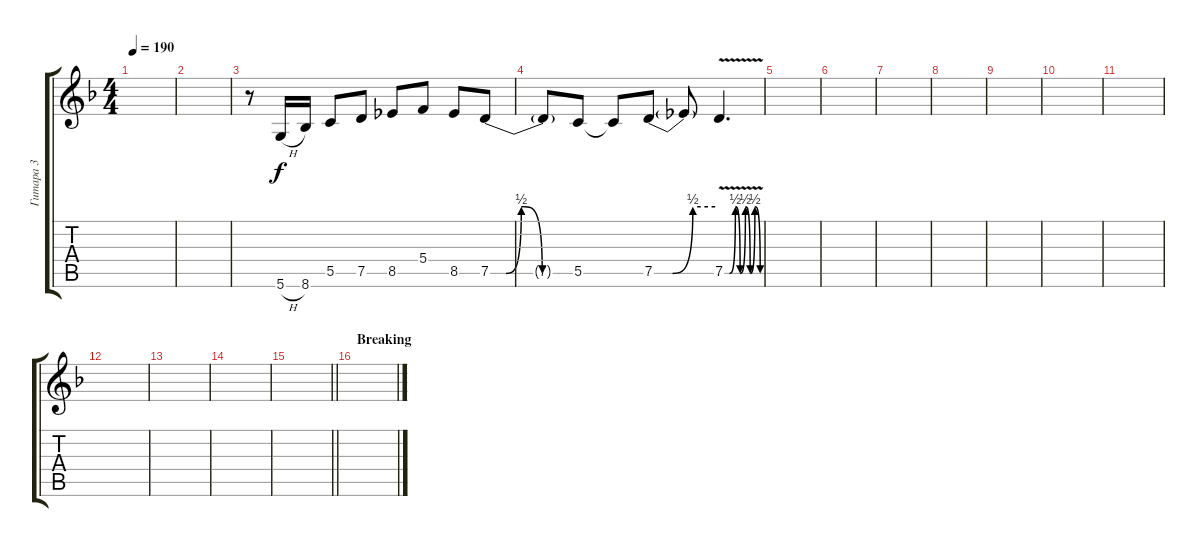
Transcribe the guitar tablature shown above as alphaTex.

\track ("Гитара 3" "Гитара 3") {instrument distortionguitar}
\staff {score tabs}
\tuning (D4 A3 F3 C3 G2 D2) {hide}
\ts (4 4)
\tempo 190
\clef g2
\ks dminor
|
|
r.8 5.6{h}.16{dy f} 8.6.16 5.5.8 7.5.8 8.5.8 5.4.8 8.5.8 7.5{be (custom 0 0 11 0 22 2 24 2 37 0 60 0)}.8 |
7.5{t}.8 5.5.8 5.5{t}.8 7.5{be (custom 0 0 18 0 38 2 60 2)}.8 7.5{t}.8 7.5{be (custom 0 0 8 0 18 2 26 0 35 2 43 0 51 2 60 0) v}.4{d} |
|
|
|
|
|
|
|
|
|
|
\barLineRight lightlight
|
\section ("" "Breaking")
